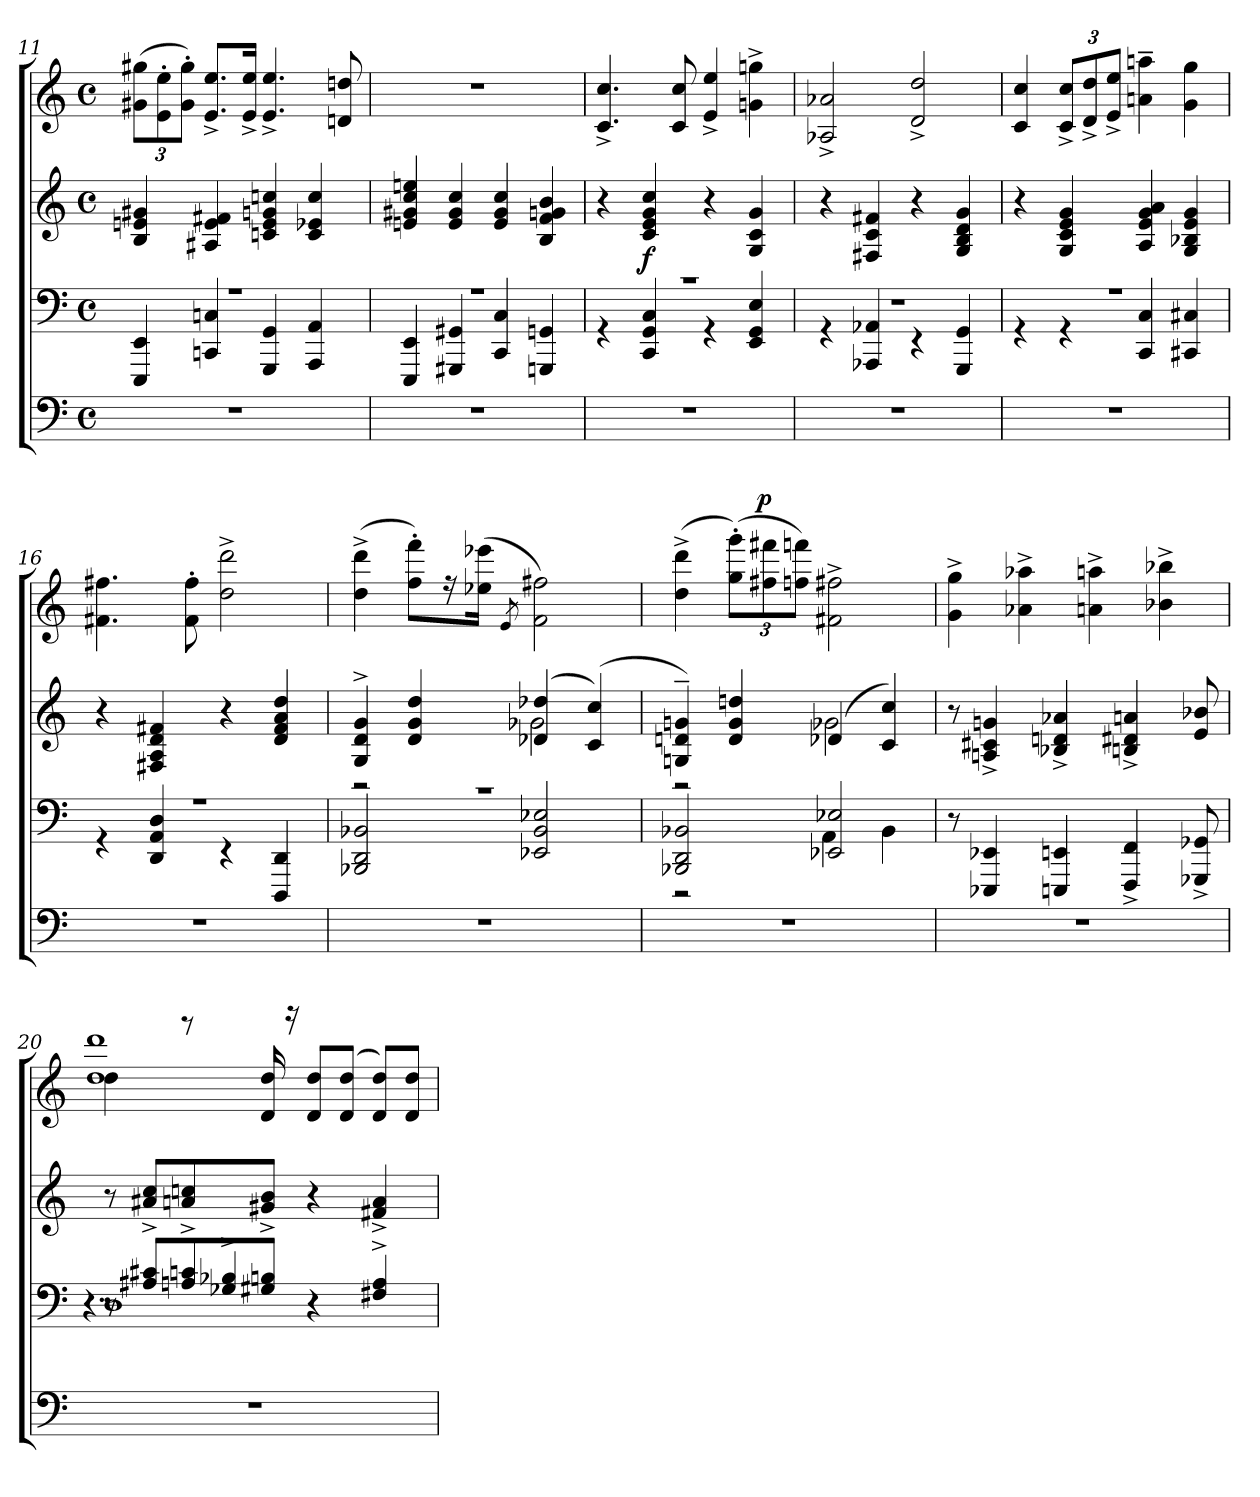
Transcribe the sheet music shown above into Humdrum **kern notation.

**kern	**kern	**kern	**dynam	**kern	**dynam
*part3	*part2	*part2	*part2	*part1	*part1
*staff4	*staff3	*staff2	*staff2/3	*staff1	*staff1
*clefF4	*clefF4	*clefG2	*	*clefG2	*
*k[]	*k[]	*k[]	*	*k[]	*
*M4/4	*M4/4	*M4/4	*	*M4/4	*
*met(c)	*met(c)	*met(c)	*	*met(c)	*
=11	=11	=11	=11	=11	=11
*	*^	*	*	*	*
*	*	*	*	*	*Xbrackettup	*
1r	1r	4EEE/ 4EE/	4B/ 4en/ 4g#X/	.	(>12g#X\ 12gg#X\L	.
.	.	.	.	.	12e\'> 12ee\'>	.
.	.	.	.	.	12g#\'> 12gg#\'>J)	.
.	.	4CCn/ 4Cn/	4A#X/ 4e/ 4f#X/	.	8.e/^< 8.ee/^<L	.
.	.	.	.	.	16e/^< 16ee/^<Jk	.
.	.	4GGG/ 4GG/	4cn/ 4e/ 4gn/ 4ccn/	.	4.e/^< 4.ee/^<	.
.	.	4AAA/ 4AA/	4c/ 4e-X/ 4cc/	.	.	.
.	.	.	.	.	8dn/ 8ddn/	.
=12	=12	=12	=12	=12	=12	=12
1r	1r	4EEE/ 4EE/	4en/ 4g#X/ 4cc/ 4een/	.	1r	.
.	.	4GGG#X/ 4GG#X/	4e/ 4g#/ 4cc/	.	.	.
.	.	4CC/ 4C/	4e/ 4g#/ 4cc/	.	.	.
.	.	4GGGn/ 4GGn/	4B/ 4f/ 4gn/ 4b/	.	.	.
=13	=13	=13	=13	=13	=13	=13
1r	1r	4r	4r	.	4.c/^> 4.cc/^>	.
!	!	!	!	!LO:DY:a=2	!	!
.	.	4CC/ 4GG/ 4C/	4c/ 4e/ 4g/ 4cc/	f	.	.
.	.	.	.	.	8c/ 8cc/	.
.	.	4r	4r	.	4e/^> 4ee/^>	.
.	.	4EE/ 4GG/ 4E/	4G/ 4c/ 4g/	.	4gn\^> 4ggn\^>	.
=14	=14	=14	=14	=14	=14	=14
1r	1r	4r	4r	.	2A-X/^> 2a-X/^>	.
.	.	4AAA-X/ 4AA-X/	4F#X/ 4c/ 4f#X/	.	.	.
.	.	4r	4r	.	2d/^> 2dd/^>	.
.	.	4GGG/ 4GG/	4G/ 4B/ 4d/ 4g/	.	.	.
=15	=15	=15	=15	=15	=15	=15
1r	1r	4r	4r	.	4c/ 4cc/	.
*	*	*	*	*	*brackettup	*
.	.	4r	4G/ 4c/ 4e/ 4g/	.	12c/^< 12cc/^<L	.
.	.	.	.	.	12d/^< 12dd/^<	.
.	.	.	.	.	12e/^< 12ee/^<J	.
.	.	4CC/ 4C/	4A/ 4e/ 4g/ 4a/	.	4an\~> 4aan\~>	.
.	.	4CC#X/ 4C#X/	4G/ 4B-X/ 4e/ 4g/	.	4g\ 4gg\	.
=16	=16	=16	=16	=16	=16	=16
1r	1r	4r	4r	.	4.f#X\ 4.ff#X\	.
.	.	4DD/ 4AA/ 4D/	4F#X/ 4A/ 4d/ 4f#X/	.	.	.
.	.	.	.	.	8f#\'> 8ff#\'>	.
.	.	4r	4r	.	2dd\^> 2ddd\^>	.
.	.	4DDD/ 4DD/	4d/ 4f#/ 4a/ 4dd/	.	.	.
=17	=17	=17	=17	=17	=17	=17
*	*	*	*^	*	*	*
1r	1r	2BBB-X/ 2DD/ 2BB-X/	4G/^> 4d/^> 4g/^>	2r	.	(>4dd\^> 4ddd\^>	.
.	.	.	4d/ 4g/ 4dd/	.	.	8ff\'> 8fff\'>L)	.
.	.	.	.	.	.	16r	.
.	.	.	.	.	.	(>16ee-X\ 16eee-X\Jk	.
.	.	.	.	.	.	8qe/	.
.	.	2EE-X/ 2BB-/ 2E-X/	(>4d-X/ 4dd-X/	2g-X\	.	2f\ 2ff#X\)	.
.	.	.	(<4c/ 4cc/)	.	.	.	.
=18	=18	=18	=18	=18	=18	=18	=18
1r	2BBB-X/ 2DD/ 2BB-X/	2r	4Gn/~> 4dn/~> 4gn/~>)	2r	.	(>4dd\^> 4ddd\^>	.
.	.	.	4d/ 4g/ 4ddn/	.	.	(>12gg\'> 12ggg\'>L)	.
!	!	!	!	!	!	!	!LO:DY:a
.	.	.	.	.	.	12ff#X\ 12fff#X\	p
.	.	.	.	.	.	12ffn\ 12fffn\J)	.
.	2EE-X/ 2E-X/	4AA\	(>4d-X/	2g-X\	.	2f#X\^> 2ff#X\^>	.
.	.	4BB-\	4c/ 4cc/)	.	.	.	.
*	*v	*v	*	*	*	*	*
*	*	*v	*v	*	*	*
=19	=19	=19	=19	=19	=19
1r	8r	8r	.	4g\^> 4gg\^>	.
.	4EEE-X/ 4EE-X/	4An/^> 4c#X/^> 4gn/^>	.	.	.
.	.	.	.	4a-X\^> 4aa-X\^>	.
.	4EEEn/ 4EEn/	4B-X/^> 4dn/^> 4a-X/^>	.	.	.
.	.	.	.	4an\^> 4aan\^>	.
.	4FFF/^> 4FF/^>	4Bn/^> 4d#X/^> 4an/^>	.	.	.
.	.	.	.	4b-X\^> 4bb-X\^>	.
.	8GGG-X/^> 8GG-X/^>	8e/ 8b-X/	.	.	.
=20	=20	=20	=20	=20	=20
*	*^	*	*	*^	*
*	*	*^	*	*	*	*	*
1r	8r	1D	4.r	8r	.	4dd\	1dd 1ddd	.
.	8A#X/ 8c#X/L	.	.	8a#X/^> 8cc/^>L	.	.	.	.
.	8An/^> 8cn/^>	.	.	8an/ 8ccn/	.	8r	.	.
.	8G#X/ 8Bn/J	.	4G-X/^> 4B-X/^>	8g#X/^> 8b/^>J	.	16d/ 16dd/	.	.
.	.	.	.	.	.	16r	.	.
.	4r	.	.	4r	.	8d/ 8dd/L	.	.
.	.	.	4.ryy	.	.	(>8d/ 8dd/J	.	.
.	4F#X/^> 4A/^>	.	.	4f#X/^> 4a/^>	.	8d/ 8dd/L)	.	.
.	.	.	.	.	.	8d/ 8dd/J	.	.
*	*v	*v	*v	*	*	*v	*v	*
=	=	=	=	=	=
*-	*-	*-	*-	*-	*-
